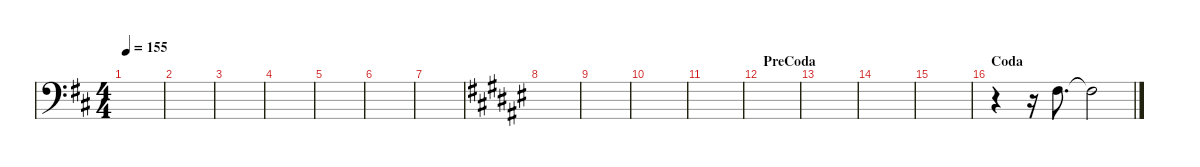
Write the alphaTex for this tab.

\hideDynamics
\bracketExtendMode nobrackets
\singleTrackTrackNamePolicy hidden
\multiTrackTrackNamePolicy hidden
\otherSystemsTrackNameOrientation horizontal
\track ("Trombone in Bb" "Trbn") {instrument trombone}
\staff {score}
\tuning (E4 B3 G3 D3 A2 E2)
\ts (4 4)
\tempo 155
\clef f4
\ks d
|
|
|
|
|
|
|
\ks f#
|
|
|
|
\section ("" "PreCoda")
|
|
|
|
\section ("" "Coda")
r.4{beam Down} r.16{beam Down} 4.4{acc #}.8{d dy mf beam Down} 4.4{t acc #}.2{beam Down}
